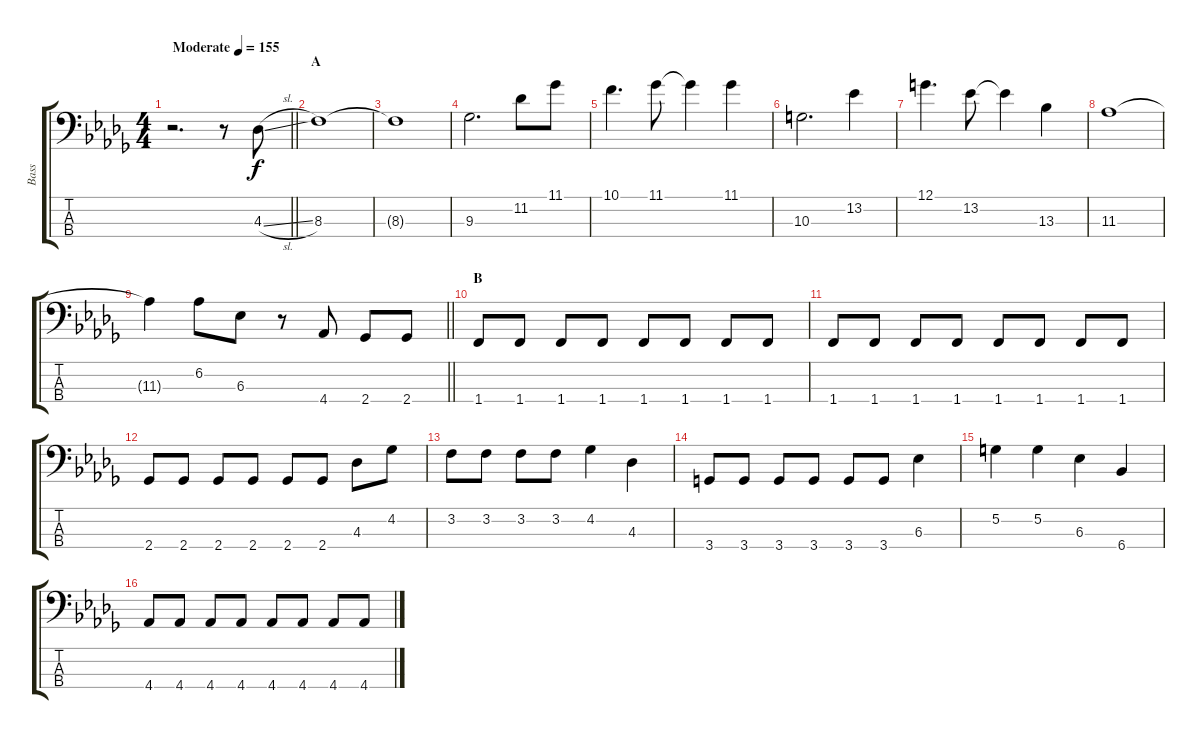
\track ("Bass" "Bass") {instrument electricbasspick}
\staff {score tabs}
\tuning (G2 D2 A1 E1) {hide}
\ts (4 4)
\tempo (155 "Moderate")
\clef f4
\barLineRight lightlight
\ks db
r.2{d dy f instrument electricbasspick} r.8 4.3{sl}.8 |
\section ("" "A")
8.3.1 |
8.3{t}.1 |
9.3.2{d} 11.2.8 11.1.8 |
10.1.4{d} 11.1.8 11.1{t}.4 11.1.4 |
10.3.2{d} 13.2.4 |
12.1.4{d} 13.2.8 13.2{t}.4 13.3.4 |
11.3.1 |
\barLineRight lightlight
11.3{t}.4 6.2.8 6.3.8 r.8 4.4.8 2.4.8 2.4.8 |
\section ("" "B")
1.4.8 1.4.8 1.4.8 1.4.8 1.4.8 1.4.8 1.4.8 1.4.8 |
1.4.8 1.4.8 1.4.8 1.4.8 1.4.8 1.4.8 1.4.8 1.4.8 |
2.4.8 2.4.8 2.4.8 2.4.8 2.4.8 2.4.8 4.3.8 4.2.8 |
3.2.8 3.2.8 3.2.8 3.2.8 4.2.4 4.3.4 |
3.4.8 3.4.8 3.4.8 3.4.8 3.4.8 3.4.8 6.3.4 |
5.2.4 5.2.4 6.3.4 6.4.4 |
4.4.8 4.4.8 4.4.8 4.4.8 4.4.8 4.4.8 4.4.8 4.4.8
